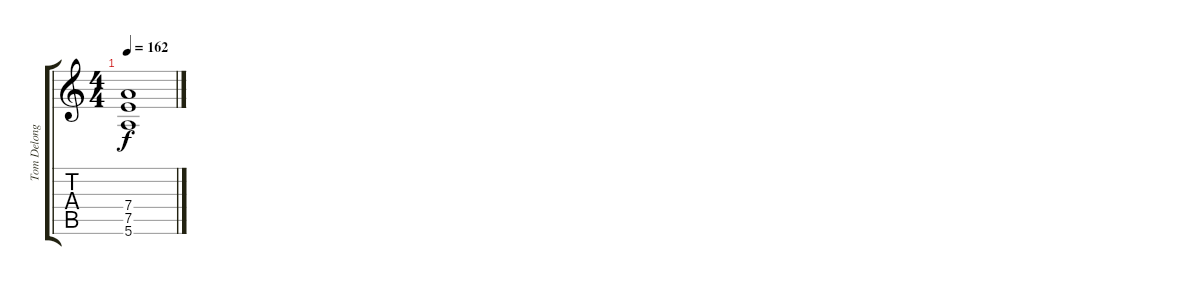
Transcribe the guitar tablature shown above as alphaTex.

\track ("Tom Delonge - Vocals" "Tom Delong") {instrument distortionguitar}
\staff {score tabs}
\tuning (E4 B3 G3 D3 A2 E2) {hide}
\ts (4 4)
\tempo 162
\clef g2
\ks c
(7.4{t} 7.5{t} 5.6{t}).1{dy f}
